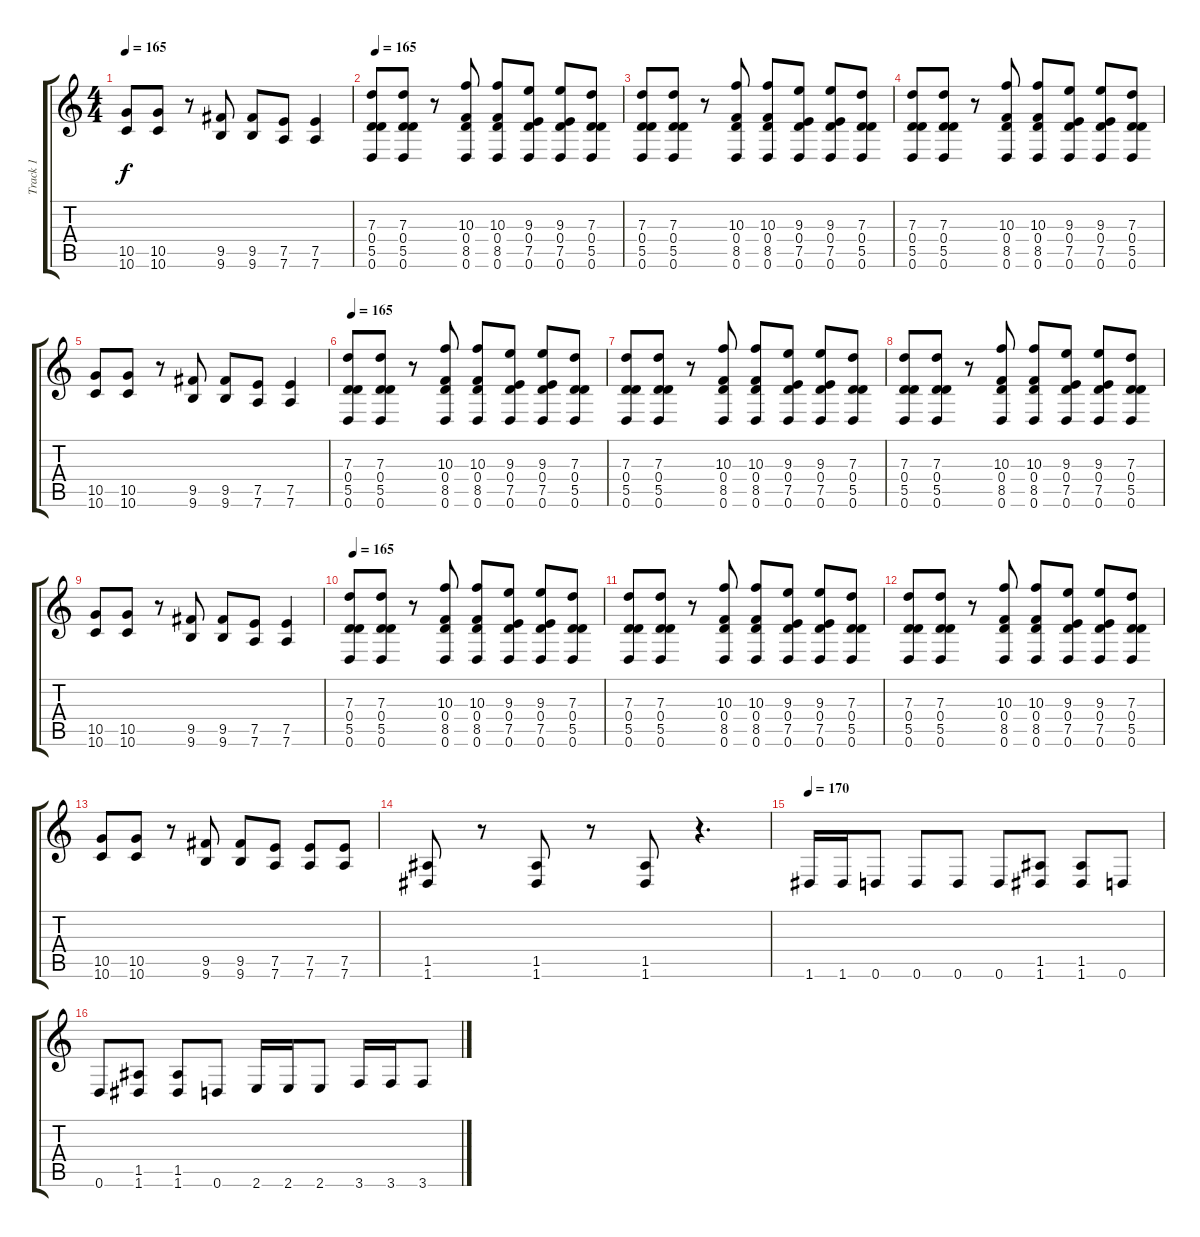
\track ("Track 1" "Track 1") {instrument electricguitarclean}
\staff {score tabs}
\tuning (E4 B3 G3 D3 A2 D2) {hide}
\ts (4 4)
\tempo 165
\clef g2
\ks c
(10.5 10.6).8{dy f} (10.5 10.6).8 r.8 (9.5 9.6).8 (9.5 9.6).8 (7.5 7.6).8 (7.5 7.6).4 |
\tempo 165
(7.3 0.4 5.5 0.6).8 (7.3 0.4 5.5 0.6).8 r.8 (10.3 0.4 8.5 0.6).8 (10.3 0.4 8.5 0.6).8 (9.3 0.4 7.5 0.6).8 (9.3 0.4 7.5 0.6).8 (7.3 0.4 5.5 0.6).8 |
(7.3 0.4 5.5 0.6).8 (7.3 0.4 5.5 0.6).8 r.8 (10.3 0.4 8.5 0.6).8 (10.3 0.4 8.5 0.6).8 (9.3 0.4 7.5 0.6).8 (9.3 0.4 7.5 0.6).8 (7.3 0.4 5.5 0.6).8 |
(7.3 0.4 5.5 0.6).8 (7.3 0.4 5.5 0.6).8 r.8 (10.3 0.4 8.5 0.6).8 (10.3 0.4 8.5 0.6).8 (9.3 0.4 7.5 0.6).8 (9.3 0.4 7.5 0.6).8 (7.3 0.4 5.5 0.6).8 |
(10.5 10.6).8 (10.5 10.6).8 r.8 (9.5 9.6).8 (9.5 9.6).8 (7.5 7.6).8 (7.5 7.6).4 |
\tempo 165
(7.3 0.4 5.5 0.6).8 (7.3 0.4 5.5 0.6).8 r.8 (10.3 0.4 8.5 0.6).8 (10.3 0.4 8.5 0.6).8 (9.3 0.4 7.5 0.6).8 (9.3 0.4 7.5 0.6).8 (7.3 0.4 5.5 0.6).8 |
(7.3 0.4 5.5 0.6).8 (7.3 0.4 5.5 0.6).8 r.8 (10.3 0.4 8.5 0.6).8 (10.3 0.4 8.5 0.6).8 (9.3 0.4 7.5 0.6).8 (9.3 0.4 7.5 0.6).8 (7.3 0.4 5.5 0.6).8 |
(7.3 0.4 5.5 0.6).8 (7.3 0.4 5.5 0.6).8 r.8 (10.3 0.4 8.5 0.6).8 (10.3 0.4 8.5 0.6).8 (9.3 0.4 7.5 0.6).8 (9.3 0.4 7.5 0.6).8 (7.3 0.4 5.5 0.6).8 |
(10.5 10.6).8 (10.5 10.6).8 r.8 (9.5 9.6).8 (9.5 9.6).8 (7.5 7.6).8 (7.5 7.6).4 |
\tempo 165
(7.3 0.4 5.5 0.6).8 (7.3 0.4 5.5 0.6).8 r.8 (10.3 0.4 8.5 0.6).8 (10.3 0.4 8.5 0.6).8 (9.3 0.4 7.5 0.6).8 (9.3 0.4 7.5 0.6).8 (7.3 0.4 5.5 0.6).8 |
(7.3 0.4 5.5 0.6).8 (7.3 0.4 5.5 0.6).8 r.8 (10.3 0.4 8.5 0.6).8 (10.3 0.4 8.5 0.6).8 (9.3 0.4 7.5 0.6).8 (9.3 0.4 7.5 0.6).8 (7.3 0.4 5.5 0.6).8 |
(7.3 0.4 5.5 0.6).8 (7.3 0.4 5.5 0.6).8 r.8 (10.3 0.4 8.5 0.6).8 (10.3 0.4 8.5 0.6).8 (9.3 0.4 7.5 0.6).8 (9.3 0.4 7.5 0.6).8 (7.3 0.4 5.5 0.6).8 |
(10.5 10.6).8 (10.5 10.6).8 r.8 (9.5 9.6).8 (9.5 9.6).8 (7.5 7.6).8 (7.5 7.6).8 (7.5 7.6).8 |
(1.5 1.6).8 r.8 (1.5 1.6).8 r.8 (1.5 1.6).8 r.4{d} |
\tempo 170
1.6.16 1.6.16 0.6.8 0.6.8 0.6.8 0.6.8 (1.5 1.6).8 (1.5 1.6).8 0.6.8 |
0.6.8 (1.5 1.6).8 (1.5 1.6).8 0.6.8 2.6.16 2.6.16 2.6.8 3.6.16 3.6.16 3.6.8
